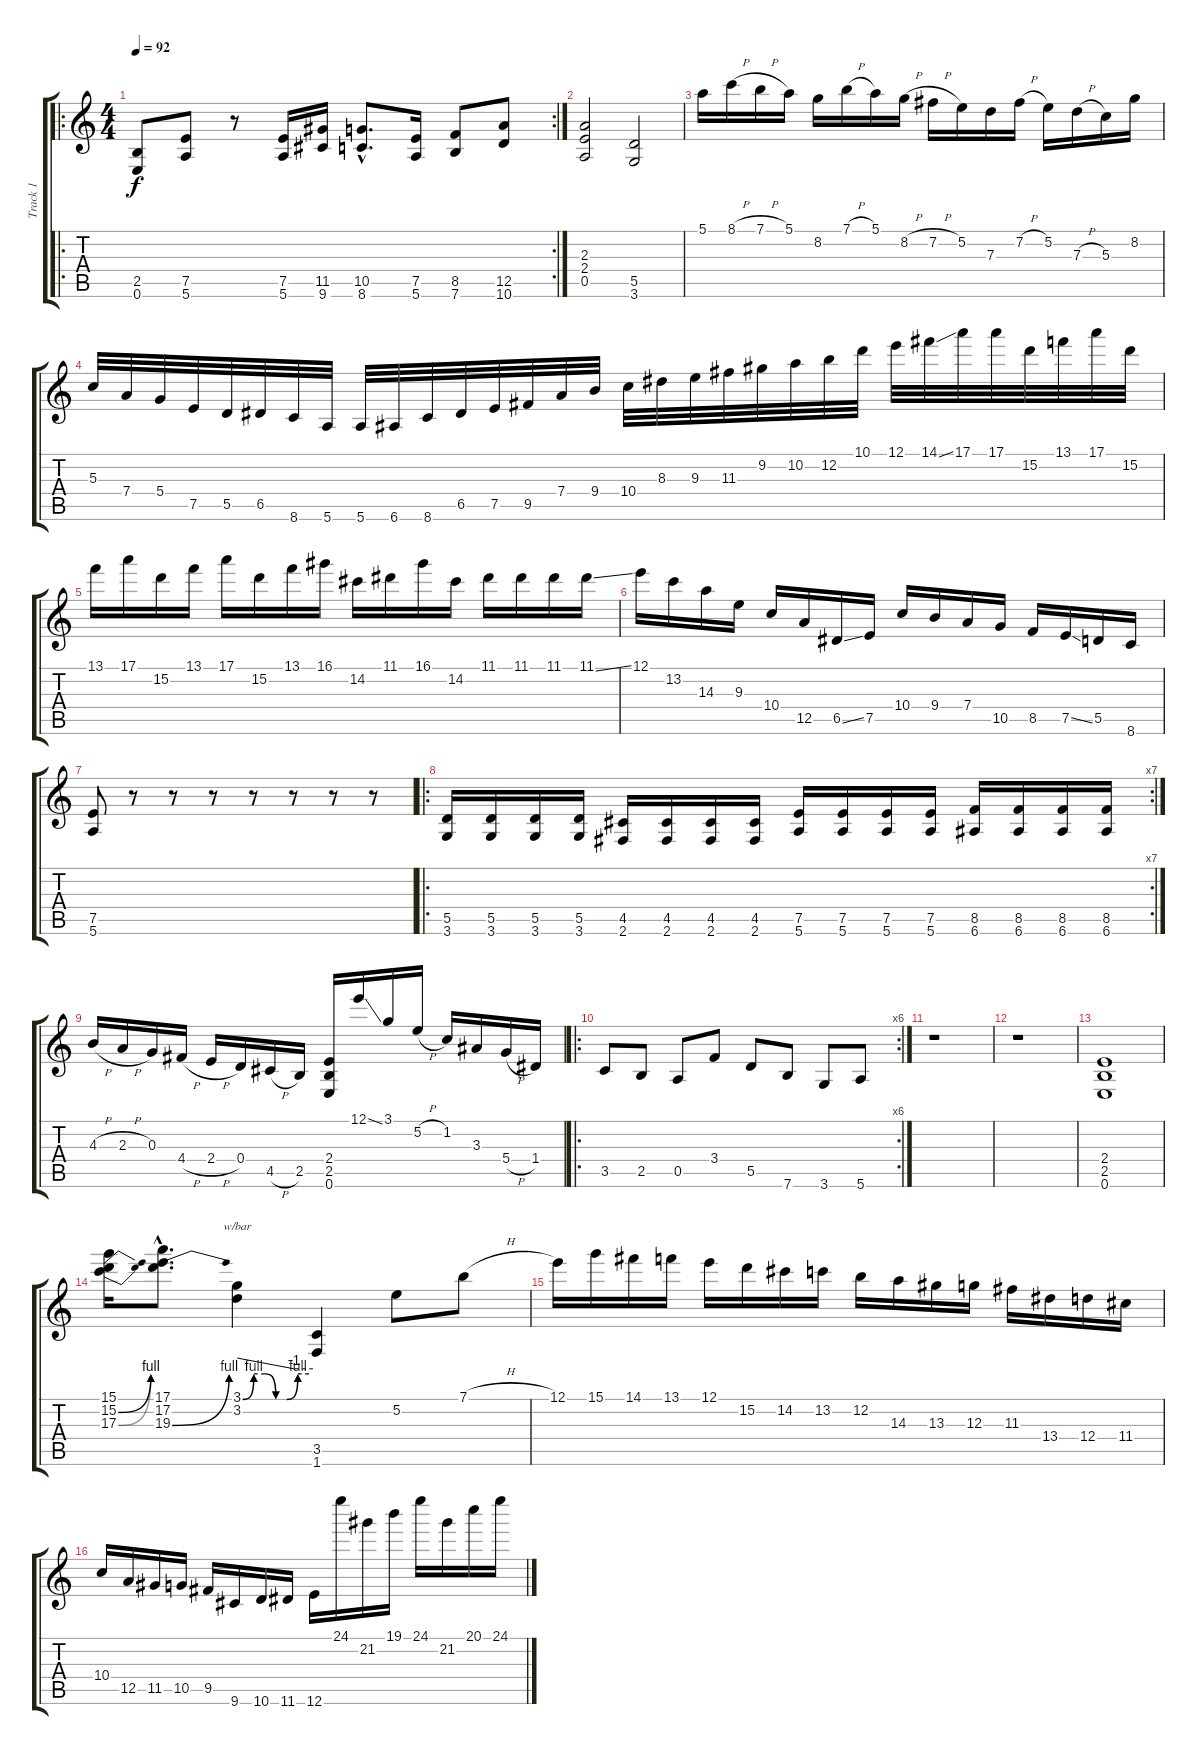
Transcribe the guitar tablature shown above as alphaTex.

\track ("Track 1" "Track 1") {instrument distortionguitar}
\staff {score tabs}
\tuning (E4 B3 G3 D3 A2 E2) {hide}
\ro
\rc 2
\ts (4 4)
\tempo 92
\clef g2
\ks c
(2.5 0.6).8{dy f instrument distortionguitar} (7.5 5.6).8 r.8 (7.5 5.6).16 (11.5 9.6).16 (10.5{hac} 8.6{hac}).8{d} (7.5 5.6).16 (8.5 7.6).8 (12.5 10.6).8 |
(2.3 2.4 0.5).2 (5.5 3.6).2 |
5.1.16 8.1{h}.16 7.1{h}.16 5.1.16 8.2.16 7.1{h}.16 5.1.16 8.2{h}.16 7.2{h}.16 5.2.16 7.3.16 7.2{h}.16 5.2.16 7.3{h}.16 5.3.16 8.2.16 |
5.3.32 7.4.32 5.4.32 7.5.32 5.5.32 6.5.32 8.6.32 5.6.32 5.6.32 6.6.32 8.6.32 6.5.32 7.5.32 9.5.32 7.4.32 9.4.32 10.4.32 8.3.32 9.3.32 11.3.32 9.2.32 10.2.32 12.2.32 10.1.32 12.1.32 14.1{ss}.32 17.1.32 17.1.32 15.2.32 13.1.32 17.1.32 15.2.32 |
13.1.16 17.1.16 15.2.16 13.1.16 17.1.16 15.2.16 13.1.16 16.1.16 14.2.16 11.1.16 16.1.16 14.2.16 11.1.16 11.1.16 11.1.16 11.1{ss}.16 |
12.1.16 13.2.16 14.3.16 9.3.16 10.4.16 12.5.16 6.5{ss}.16 7.5.16 10.4.16 9.4.16 7.4.16 10.5.16 8.5.16 7.5{ss}.16 5.5.16 8.6.16 |
(7.5 5.6).8 r.8 r.8 r.8 r.8 r.8 r.8 r.8 |
\ro
\rc 7
(5.5 3.6).16 (5.5 3.6).16 (5.5 3.6).16 (5.5 3.6).16 (4.5 2.6).16 (4.5 2.6).16 (4.5 2.6).16 (4.5 2.6).16 (7.5 5.6).16 (7.5 5.6).16 (7.5 5.6).16 (7.5 5.6).16 (8.5 6.6).16 (8.5 6.6).16 (8.5 6.6).16 (8.5 6.6).16 |
4.3{h}.16 2.3{h}.16 0.3.16 4.4{h}.16 2.4{h}.16 0.4.16 4.5{h}.16 2.5.16 (2.4 2.5 0.6).16 12.1{ss}.16 3.1.16 5.2{h}.16 1.2.16 3.3.16 5.4{h}.16 1.4.16 |
\ro
\rc 6
3.5.8 2.5.8 0.5.8 3.4.8 5.5.8 7.6.8 3.6.8 5.6.8 |
r.1 |
r.1 |
(2.4 2.5 0.6).1 |
(15.1 15.2{be (bend 0 0 60 4)} 17.3{be (bend 0 0 60 4)}).16 (17.1{hac} 17.2{hac} 19.3{be (bend 0 0 60 4) hac}).8{d} (3.1{be (custom 0 0 10 4 20 4 30 0 40 0 50 4 60 4)} 3.2).4{tbe (custom default 0 0 45 -4 60 -4)} (3.5 1.6).4 5.2.8 7.1{h}.8 |
12.1.16 15.1.16 14.1.16 13.1.16 12.1.16 15.2.16 14.2.16 13.2.16 12.2.16 14.3.16 13.3.16 12.3.16 11.3.16 13.4.16 12.4.16 11.4.16 |
10.4.16 12.5.16 11.5.16 10.5.16 9.5.16 9.6.16 10.6.16 11.6.16 12.6.16 24.1.16 21.2.16 19.1.16 24.1.16 21.2.16 20.1.16 24.1.16
